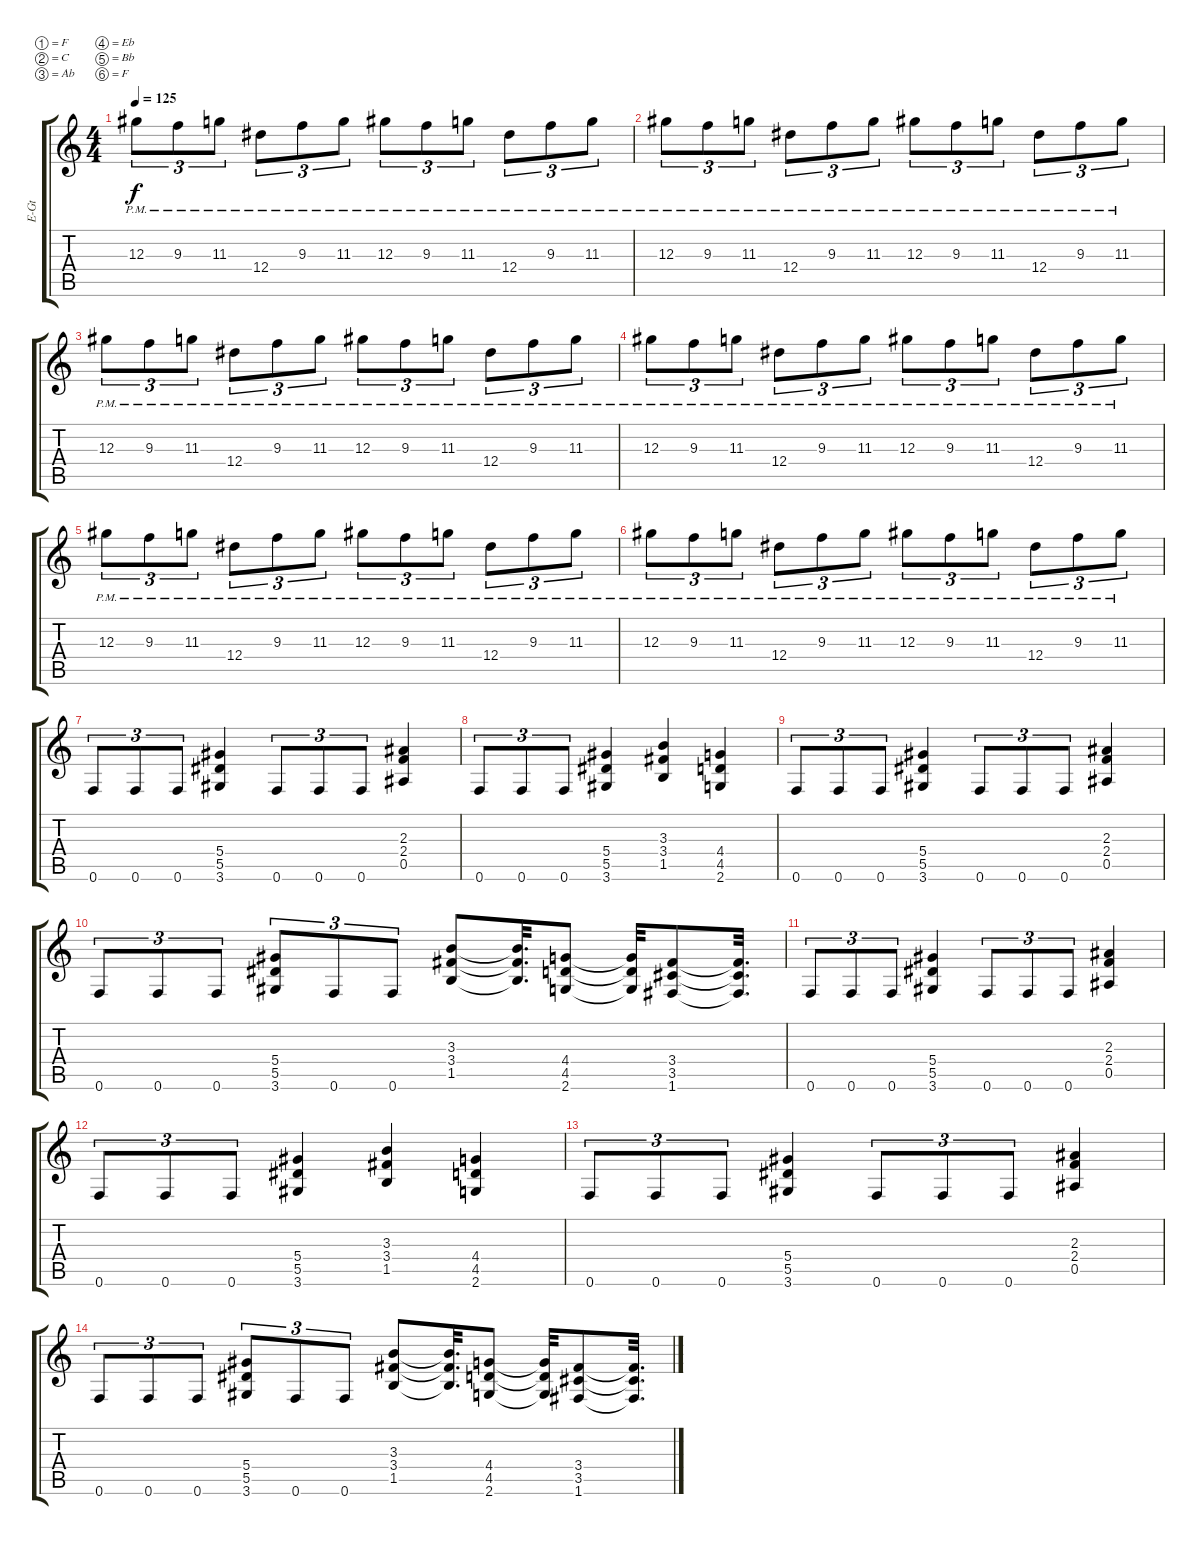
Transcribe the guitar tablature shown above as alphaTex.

\track ("Kirk Hammet" "E-Gt") {instrument electricguitarclean}
\staff {score tabs}
\tuning (F4 C4 Ab3 Eb3 Bb2 F2)
\ts (4 4)
\tempo 125
\clef g2
\ks c
12.3{pm}.8{tu (3 2) dy f} 9.3{pm}.8{tu (3 2)} 11.3{pm}.8{tu (3 2)} 12.4{pm}.8{tu (3 2)} 9.3{pm}.8{tu (3 2)} 11.3{pm}.8{tu (3 2)} 12.3{pm}.8{tu (3 2)} 9.3{pm}.8{tu (3 2)} 11.3{pm}.8{tu (3 2)} 12.4{pm}.8{tu (3 2)} 9.3{pm}.8{tu (3 2)} 11.3{pm}.8{tu (3 2)} |
12.3{pm}.8{tu (3 2)} 9.3{pm}.8{tu (3 2)} 11.3{pm}.8{tu (3 2)} 12.4{pm}.8{tu (3 2)} 9.3{pm}.8{tu (3 2)} 11.3{pm}.8{tu (3 2)} 12.3{pm}.8{tu (3 2)} 9.3{pm}.8{tu (3 2)} 11.3{pm}.8{tu (3 2)} 12.4{pm}.8{tu (3 2)} 9.3{pm}.8{tu (3 2)} 11.3{pm}.8{tu (3 2)} |
12.3{pm}.8{tu (3 2)} 9.3{pm}.8{tu (3 2)} 11.3{pm}.8{tu (3 2)} 12.4{pm}.8{tu (3 2)} 9.3{pm}.8{tu (3 2)} 11.3{pm}.8{tu (3 2)} 12.3{pm}.8{tu (3 2)} 9.3{pm}.8{tu (3 2)} 11.3{pm}.8{tu (3 2)} 12.4{pm}.8{tu (3 2)} 9.3{pm}.8{tu (3 2)} 11.3{pm}.8{tu (3 2)} |
12.3{pm}.8{tu (3 2)} 9.3{pm}.8{tu (3 2)} 11.3{pm}.8{tu (3 2)} 12.4{pm}.8{tu (3 2)} 9.3{pm}.8{tu (3 2)} 11.3{pm}.8{tu (3 2)} 12.3{pm}.8{tu (3 2)} 9.3{pm}.8{tu (3 2)} 11.3{pm}.8{tu (3 2)} 12.4{pm}.8{tu (3 2)} 9.3{pm}.8{tu (3 2)} 11.3{pm}.8{tu (3 2)} |
12.3{pm}.8{tu (3 2)} 9.3{pm}.8{tu (3 2)} 11.3{pm}.8{tu (3 2)} 12.4{pm}.8{tu (3 2)} 9.3{pm}.8{tu (3 2)} 11.3{pm}.8{tu (3 2)} 12.3{pm}.8{tu (3 2)} 9.3{pm}.8{tu (3 2)} 11.3{pm}.8{tu (3 2)} 12.4{pm}.8{tu (3 2)} 9.3{pm}.8{tu (3 2)} 11.3{pm}.8{tu (3 2)} |
12.3{pm}.8{tu (3 2)} 9.3{pm}.8{tu (3 2)} 11.3{pm}.8{tu (3 2)} 12.4{pm}.8{tu (3 2)} 9.3{pm}.8{tu (3 2)} 11.3{pm}.8{tu (3 2)} 12.3{pm}.8{tu (3 2)} 9.3{pm}.8{tu (3 2)} 11.3{pm}.8{tu (3 2)} 12.4{pm}.8{tu (3 2)} 9.3{pm}.8{tu (3 2)} 11.3{pm}.8{tu (3 2)} |
0.6.8{tu (3 2)} 0.6.8{tu (3 2)} 0.6.8{tu (3 2)} (5.4 5.5 3.6).4 0.6.8{tu (3 2)} 0.6.8{tu (3 2)} 0.6.8{tu (3 2)} (2.3 2.4 0.5).4 |
0.6.8{tu (3 2)} 0.6.8{tu (3 2)} 0.6.8{tu (3 2)} (5.4 5.5 3.6).4 (3.3 3.4 1.5).4 (4.4 4.5 2.6).4 |
0.6.8{tu (3 2)} 0.6.8{tu (3 2)} 0.6.8{tu (3 2)} (5.4 5.5 3.6).4 0.6.8{tu (3 2)} 0.6.8{tu (3 2)} 0.6.8{tu (3 2)} (2.3 2.4 0.5).4 |
0.6.8{tu (3 2)} 0.6.8{tu (3 2)} 0.6.8{tu (3 2)} (5.4 5.5 3.6).8{tu (3 2)} 0.6.8{tu (3 2)} 0.6.8{tu (3 2)} (3.3 3.4 1.5).8 (3.3{t} 3.4{t} 1.5{t}).32{d} (4.4 4.5 2.6).8 (4.4{t} 4.5{t} 2.6{t}).32 (3.4 3.5 1.6).8 (3.4{t} 3.5{t} 1.6{t}).32{d} |
0.6.8{tu (3 2)} 0.6.8{tu (3 2)} 0.6.8{tu (3 2)} (5.4 5.5 3.6).4 0.6.8{tu (3 2)} 0.6.8{tu (3 2)} 0.6.8{tu (3 2)} (2.3 2.4 0.5).4 |
0.6.8{tu (3 2)} 0.6.8{tu (3 2)} 0.6.8{tu (3 2)} (5.4 5.5 3.6).4 (3.3 3.4 1.5).4 (4.4 4.5 2.6).4 |
0.6.8{tu (3 2)} 0.6.8{tu (3 2)} 0.6.8{tu (3 2)} (5.4 5.5 3.6).4 0.6.8{tu (3 2)} 0.6.8{tu (3 2)} 0.6.8{tu (3 2)} (2.3 2.4 0.5).4 |
0.6.8{tu (3 2)} 0.6.8{tu (3 2)} 0.6.8{tu (3 2)} (5.4 5.5 3.6).8{tu (3 2)} 0.6.8{tu (3 2)} 0.6.8{tu (3 2)} (3.3 3.4 1.5).8 (3.3{t} 3.4{t} 1.5{t}).32{d} (4.4 4.5 2.6).8 (4.4{t} 4.5{t} 2.6{t}).32 (3.4 3.5 1.6).8 (3.4{t} 3.5{t} 1.6{t}).32{d}
